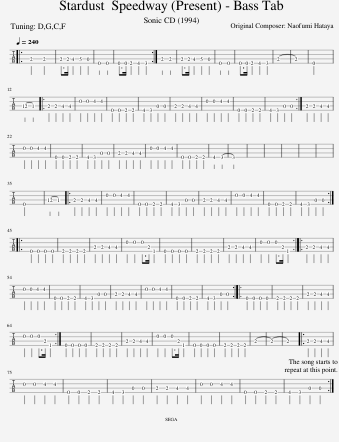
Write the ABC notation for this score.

X:1
L:1/8
Q:1/4=240
M:4/4
I:linebreak $
K:C
V:1 tab transpose=-12 stafflines=4 strings=E2,A2,D3,G3
V:1
|: !3!B,,,2 x2 !3!B,,,2 x2 | !3!B,,,>!3!B,,, !3!^C,,2 !3!D,,2 !3!A,,,2 | !4!E,,,4 !4!E,,,4 | !4!E,,,>!4!E,,, !4!^F,,,2 !4!^G,,,2 !4!=G,,,2 :| !3!B,,,4 !3!B,,,4 | %5
 !3!B,,,>!3!B,,, !3!^C,,2 !3!D,,2 !3!A,,,2 | !4!E,,,4 !4!E,,,4 | !4!E,,,>!4!E,,, !4!^F,,,2 !4!^G,,,2 !4!=G,,,2 | !3!B,,,8- | !3!B,,,8 | %10
 !4!E,,,2 x2 x4 |$ !3!A,,4- !3!B,,,4 |: !3!B,,,2 !3!B,,,2 !3!^C,,2 !3!C,,2 | !2!D,,2 !2!D,,2 !2!^F,,2 !2!F,,2 | !4!E,,,2 !4!E,,,2 !4!^F,,,2 !4!F,,,2 | %15
 !4!^G,,,2 !4!=G,,,2 !3!A,,,2 !3!A,,,2 | !3!B,,,2 !3!B,,,2 !3!^C,,2 !3!C,,2 | !2!D,,2 !2!D,,2 !2!^F,,2 !2!F,,2 | !4!E,,,2 !4!E,,,2 !4!^F,,,2 !4!F,,,2 | !4!^G,,,2 !4!=G,,,2 !3!A,,,2 !3!A,,,2 :| %20
 !3!B,,,2 !3!B,,,2 !3!^C,,2 !3!C,,2 |$ !2!D,,2 !2!D,,2 !2!^F,,2 !2!F,,2 | !4!E,,,2 !4!E,,,2 !4!^F,,,2 !4!F,,,2 | !4!^G,,,2 !4!=G,,,2 !3!A,,,2 !3!A,,,2 | !3!B,,,2 !3!B,,,2 !3!^C,,2 !3!C,,2 | %25
 !2!D,,2 !2!D,,2 !2!^F,,2 !2!F,,2 | !4!E,,,2 !4!E,,,2 !4!^F,,,2 !4!F,,,2 | !4!^G,,,4 !4!=G,,,4- | !4!G,,,4 x4 | x8 | %30
 x8 | x8 | x8 | x8 |$ !4!E,,,2 x2 x4 | %35
 !3!A,,4- !3!B,,,4 |: !3!B,,,2 !3!B,,,2 !3!^C,,2 !3!C,,2 | !2!D,,2 !2!D,,2 !2!^F,,2 !2!F,,2 | !4!E,,,2 !4!E,,,2 !4!^F,,,2 !4!F,,,2 | !4!^G,,,2 !4!=G,,,2 !3!A,,,2 !3!A,,,2 | %40
 !3!B,,,2 !3!B,,,2 !3!^C,,2 !3!C,,2 | !2!D,,2 !2!D,,2 !2!^F,,2 !2!F,,2 | !4!E,,,2 !4!E,,,2 !4!^F,,,2 !4!F,,,2 | !4!^G,,,2 !4!=G,,,2 !3!A,,,2 !3!A,,,2 ::$ !4!E,,,2 !4!E,,,2 !4!E,,,2 !4!E,,,2 | %45
 !4!^F,,,2 !4!F,,,2 !4!F,,,2 !4!F,,,2 | !3!B,,,2 !3!B,,,2 !3!^C,,2 !3!C,,2 | !2!D,,2 !2!D,,2 !2!D,,>!3!B,,, !4!F,,,2 | !4!E,,,2 !4!E,,,2 !4!E,,,2 !4!E,,,2 | !4!^F,,,2 !4!F,,,2 !4!F,,,2 !4!F,,,2 | %50
 !3!B,,,2 !3!B,,,2 !3!^C,,2 !3!C,,2 | !2!D,,2 !2!D,,2 !2!D,,>!3!B,,, !4!F,,,2 :: !3!B,,,2 !3!B,,,2 !3!^C,,2 !3!C,,2 |$ !2!D,,2 !2!D,,2 !2!^F,,2 !2!F,,2 | !4!E,,,2 !4!E,,,2 !4!^F,,,2 !4!F,,,2 | %55
 !4!^G,,,2 !4!=G,,,2 !3!A,,,2 !3!A,,,2 | !3!B,,,2 !3!B,,,2 !3!^C,,2 !3!C,,2 | !2!D,,2 !2!D,,2 !2!^F,,2 !2!F,,2 | !4!E,,,2 !4!E,,,2 !4!^F,,,2 !4!F,,,2 | !4!^G,,,2 !4!=G,,,2 !3!A,,,2 !3!A,,,2 :: %60
 !4!E,,,2 !4!E,,,2 !4!E,,,2 !4!E,,,2 | !4!^F,,,2 !4!F,,,2 !4!F,,,2 !4!F,,,2 | !3!B,,,2 !3!B,,,2 !3!^C,,2 !3!C,,2 |$ !2!D,,2 !2!D,,2 !2!D,,>!3!B,,, !4!F,,,2 :| !4!E,,,2 !4!E,,,2 !4!E,,,2 !4!E,,,2 | %65
 !4!^F,,,2 !4!F,,,2 !4!F,,,2 !4!F,,,2 | !3!B,,,2 !3!B,,,2 !3!^C,,2 !3!C,,2 | !2!D,,2 !2!D,,2 !2!D,,>!3!B,,, !4!F,,,2 | !4!E,,,2 !4!E,,,2 !4!E,,,2 !4!E,,,2 | !4!^F,,,2 !4!F,,,2 !4!F,,,2 !4!F,,,2 | %70
 !3!B,,,8- | !3!B,,,8- | !3!B,,,8 |: !3!B,,,2 !3!B,,,2 !3!^C,,2 !3!C,,2 |$ !2!D,,2 !2!D,,2 !2!^F,,2 !2!F,,2 | %75
 !4!E,,,2 !4!E,,,2 !4!^F,,,2 !4!F,,,2 | !4!^G,,,2 !4!=G,,,2 !3!A,,,2 !3!A,,,2 | !3!B,,,2 !3!B,,,2 !3!^C,,2 !3!C,,2 | !2!D,,2 !2!D,,2 !2!^F,,2 !2!F,,2 | !4!E,,,2 !4!E,,,2 !4!^F,,,2 !4!F,,,2 | %80
 !4!^G,,,2 !4!=G,,,2 !3!A,,,2 !3!A,,,2 :| %81
